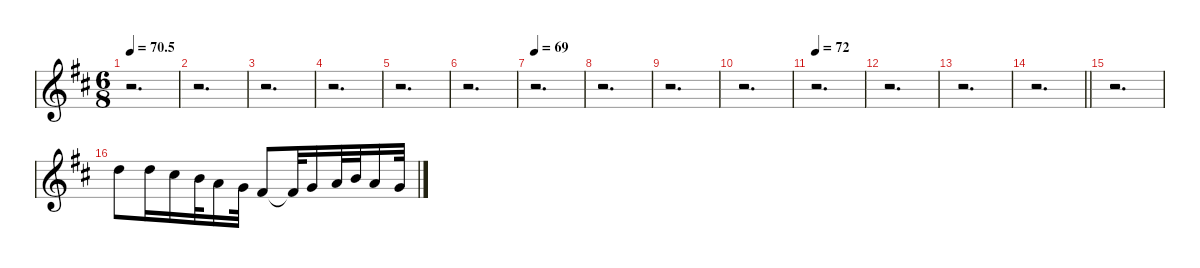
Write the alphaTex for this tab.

\defaultSystemsLayout 4
\hideDynamics
\bracketExtendMode nobrackets
\singleTrackTrackNamePolicy hidden
\multiTrackTrackNamePolicy hidden
\firstSystemTrackNameMode fullname
\firstSystemTrackNameOrientation horizontal
\otherSystemsTrackNameOrientation horizontal
\track ("Violin" "vln.") {defaultSystemsLayout 8 instrument violin}
\staff {score}
\tuning (E5 A4 D4 G3)
\ts (6 8)
\tempo
70.5
\accidentals auto
\clef g2
\ottava regular
\simile none
\ks bminor
r.2{d dy fff beam Down} |
r.2{d beam Down} |
r.2{d beam Down} |
r.2{d beam Down} |
r.2{d beam Down} |
r.2{d beam Down} |
\tempo 69
r.2{d beam Down} |
r.2{d beam Down} |
r.2{d beam Down} |
r.2{d beam Down} |
\tempo 72
r.2{d beam Down} |
r.2{d beam Down} |
r.2{d beam Down} |
\barLineRight lightlight
r.2{d beam Down} |
r.2{d beam Down} |
5.2{acc forcenatural}.8{dy ff beam Down} 5.2{acc forcenatural}.16{beam Down} 4.2{acc #}.16{beam Down} 9.3{acc forcenatural}.32{beam Down} 7.3{acc forcenatural}.16{beam Down} 5.3{acc forcenatural}.32{beam Down} 4.3{acc #}.8{beam Up} 4.3{t acc #}.32{beam Up} 5.3{acc forcenatural}.16{beam Up} 7.3{acc forcenatural}.32{beam Up} 9.3{acc forcenatural}.32{beam Up} 7.3{acc forcenatural}.16{beam Up} 5.3{acc forcenatural}.32{dy f beam Up}
